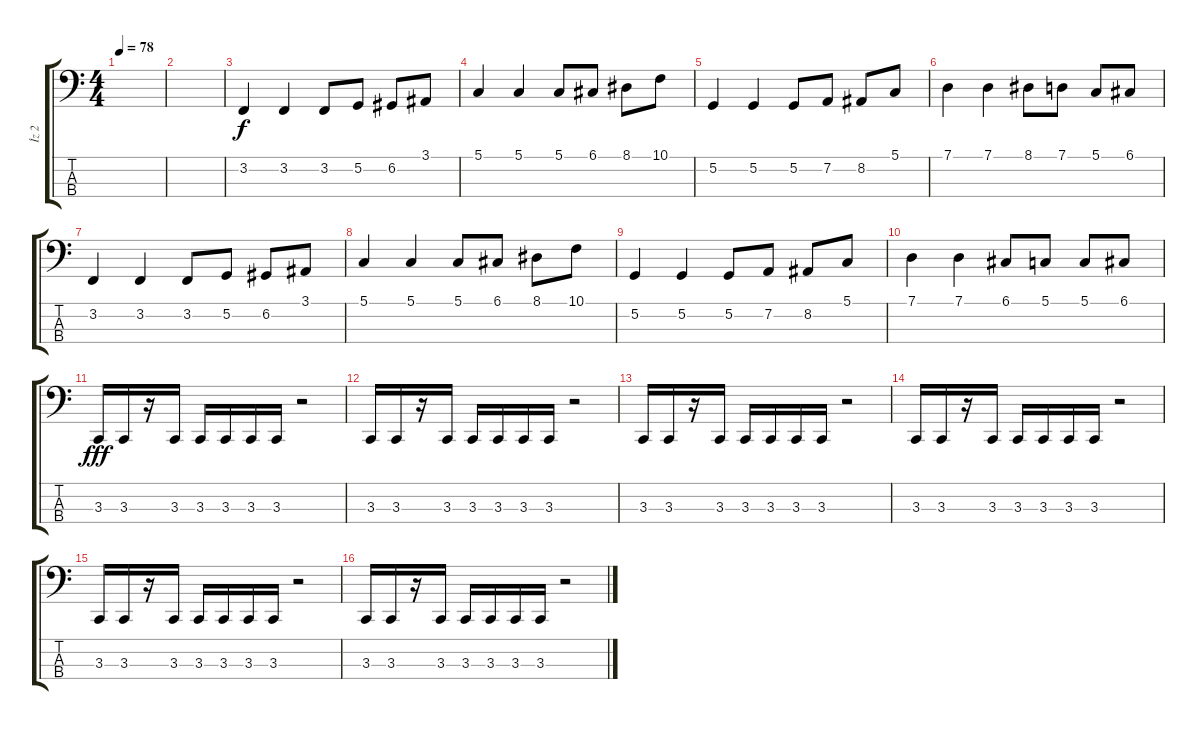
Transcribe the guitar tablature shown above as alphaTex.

\track ("İz 2" "İz 2") {instrument electricbassfinger}
\staff {score tabs}
\tuning (G1 D1 A0 E0) {hide}
\ts (4 4)
\tempo 78
\clef f4
\ks c
|
|
3.2.4{dy f volume 9} 3.2.4 3.2.8 5.2.8 6.2.8 3.1.8 |
5.1.4 5.1.4 5.1.8 6.1.8 8.1.8 10.1.8 |
5.2.4 5.2.4 5.2.8 7.2.8 8.2.8 5.1.8 |
7.1.4 7.1.4 8.1.8 7.1.8 5.1.8 6.1.8 |
3.2.4 3.2.4 3.2.8 5.2.8 6.2.8 3.1.8 |
5.1.4 5.1.4 5.1.8 6.1.8 8.1.8 10.1.8 |
5.2.4 5.2.4 5.2.8 7.2.8 8.2.8 5.1.8 |
7.1.4 7.1.4 6.1.8 5.1.8 5.1.8 6.1.8 |
3.3.16{dy fff} 3.3.16 r.16 3.3.16 3.3.16 3.3.16 3.3.16 3.3.16 r.2 |
3.3.16 3.3.16 r.16 3.3.16 3.3.16 3.3.16 3.3.16 3.3.16 r.2 |
3.3.16 3.3.16 r.16 3.3.16 3.3.16 3.3.16 3.3.16 3.3.16 r.2 |
3.3.16 3.3.16 r.16 3.3.16 3.3.16 3.3.16 3.3.16 3.3.16 r.2 |
3.3.16 3.3.16 r.16 3.3.16 3.3.16 3.3.16 3.3.16 3.3.16 r.2 |
3.3.16 3.3.16 r.16 3.3.16 3.3.16 3.3.16 3.3.16 3.3.16 r.2
